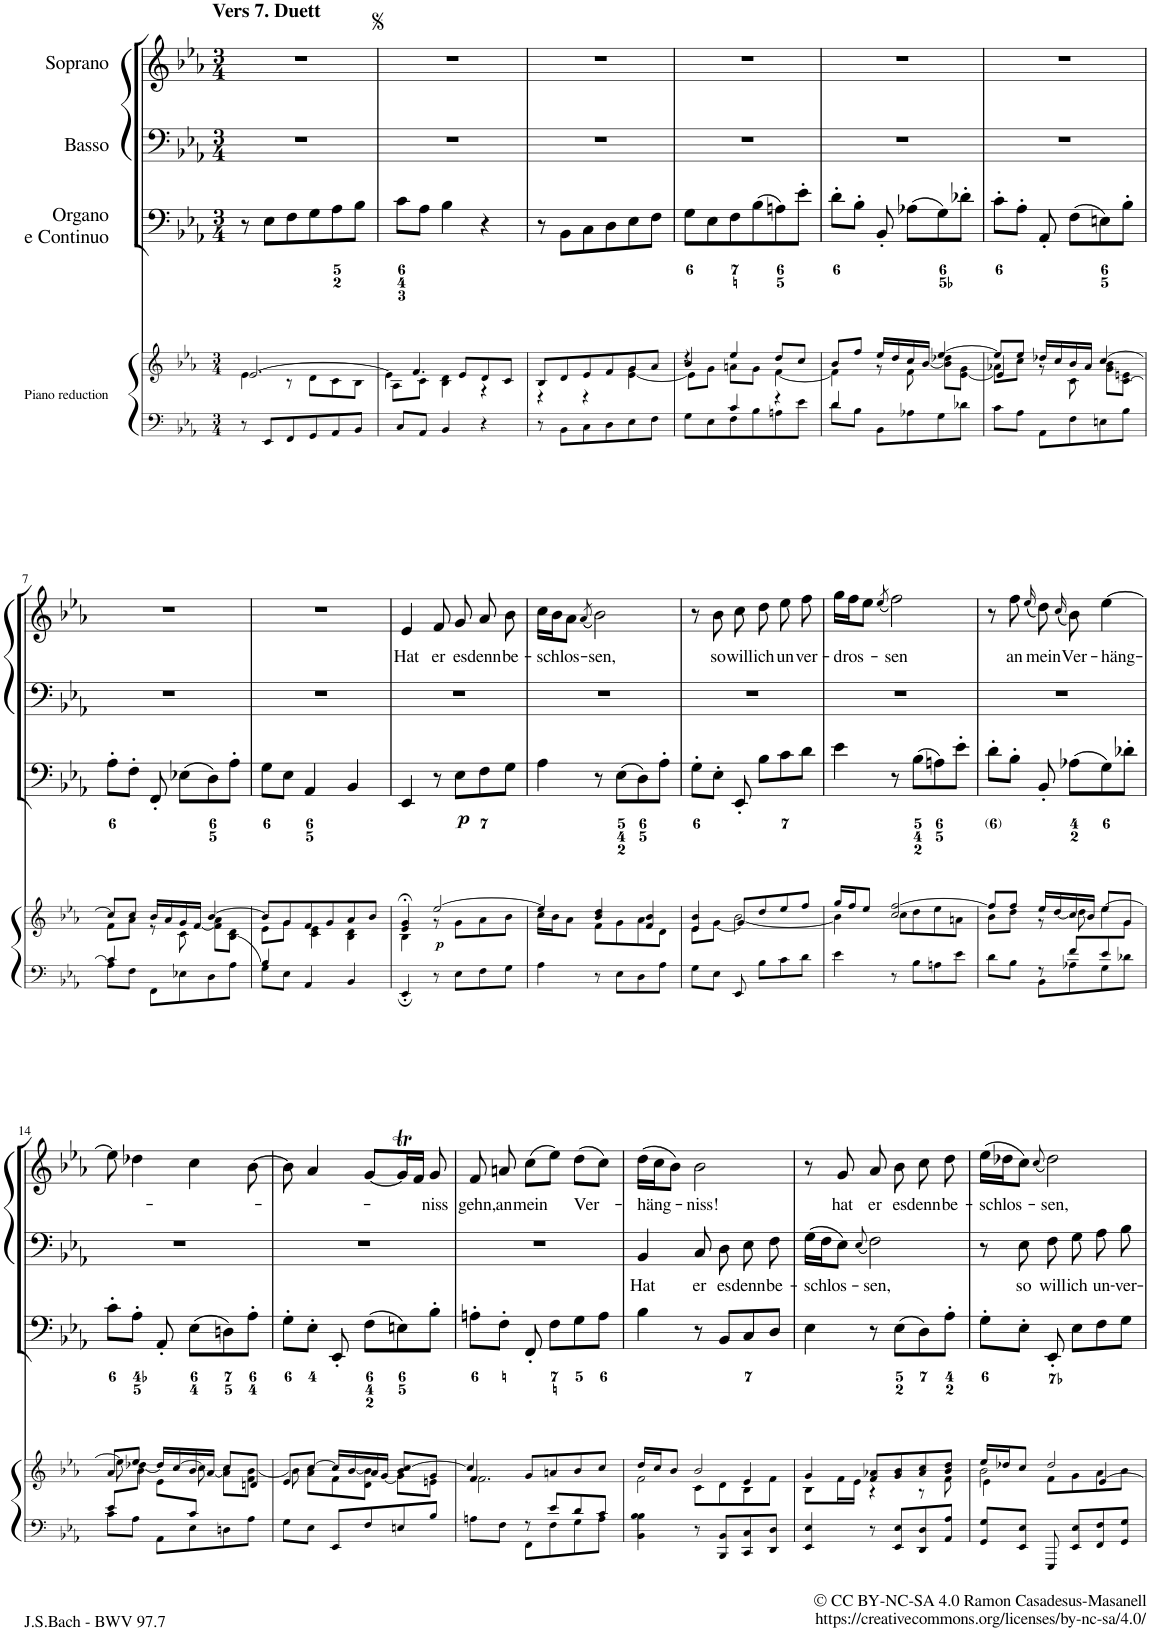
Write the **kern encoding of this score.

**kern	**kern	**kern	**kern	**text	**kern	**text
*part4	*part4	*part3	*part2	*part2	*part1	*part1
*staff5	*staff4	*staff3	*staff2	*staff2	*staff1	*staff1
*I"Piano reduction	*	*I"Organo e Continuo	*I"Basso	*	*I"Soprano	*
*I'Pno	*	*	*	*	*	*
*stria5	*stria5	*	*	*	*	*
*clefF4	*clefG2	*clefF4	*clefF4	*	*clefG2	*
*k[b-e-a-]	*k[b-e-a-]	*k[b-e-a-]	*k[b-e-a-]	*	*k[b-e-a-]	*
*M3/4	*M3/4	*M3/4	*M3/4	*	*M3/4	*
=1	=1	=1	=1	=1	=1	=1
*	*^	*	*	*	*	*
!	!	!	!	!	!	!LO:TX:a:B:t=Vers 7. Duett	!
8r	[2.e-/	4e-\	8r	2.r	.	2.r	.
8EE-/L	.	.	8E-\L	.	.	.	.
8FF/	.	8r	8F\	.	.	.	.
8GG/	.	8d\L	8G\	.	.	.	.
8AA-/	.	8c\	8A-\	.	.	.	.
8BB-/J	.	8B-\J	8B-\J	.	.	.	.
=2	=2	=2	=2	=2	=2	=2	=2
*	*	*^	*	*	*	*	*
8C/L	4.f/	8A-\L	4e-\]	8c\L	2.r	.	2.r	.
8AA-/J	.	8c\J	.	8A-\J	.	.	.	.
4BB-/	.	4B-\ 4d\	2ryy	4B-\	.	.	.	.
.	8e-/L	.	.	.	.	.	.	.
4r	8d/	4r	.	4r	.	.	.	.
.	8c/J	.	.	.	.	.	.	.
*	*	*v	*v	*	*	*	*	*
=3	=3	=3	=3	=3	=3	=3	=3
8r	8B-/L	4r	8r	2.r	.	2.r	.
8BB-\L	8d/	.	8BB-\L	.	.	.	.
8C\	8e-/	4r	8C\	.	.	.	.
8D\	8f/	.	8D\	.	.	.	.
8E-\	8g/	[4e-\ 4g\	8E-\	.	.	.	.
8F\J	8a-/J	.	8F\J	.	.	.	.
=4	=4	=4	=4	=4	=4	=4	=4
*^	*	*^	*	*	*	*	*
4ryy	8G\L	4r	8e-\L]	4b-/	8G\L	2.r	.	2.r	.
.	8E-\	.	8g\J	.	8E-\	.	.	.	.
4c/	8F\	4ee-/	8an\L	2ryy	8F\	.	.	.	.
.	8B-\	.	8g\J	.	(8B-\	.	.	.	.
4r	8An\	8dd/L	[4f\	.	8An\)	.	.	.	.
.	8e-\J	8cc/J	.	.	8e-'\J	.	.	.	.
*	*	*	*v	*v	*	*	*	*	*
=5	=5	=5	=5	=5	=5	=5	=5	=5
4d/	8d\L	8b-/L	4f\]	8d'\L	2.r	.	2.r	.
.	8B-\J	8ff/J	.	8B-'\J	.	.	.	.
2ryy	8BB-\L	16ee-/LL	8r	8BB-'/	.	.	.	.
.	.	16dd/	.	.	.	.	.	.
.	8A-X\	16cc/	8f\	(8A-X\L	.	.	.	.
.	.	[<16b-/JJ	.	.	.	.	.	.
.	8G\	[4ee-/	8b-\] 8dd-X\L	8G\)	.	.	.	.
.	8d-X\J	.	[8e-\ 8g\J	8d-X'\J	.	.	.	.
*v	*v	*	*	*	*	*	*	*
=6	=6	=6	=6	=6	=6	=6	=6
*	*	*^	*	*	*	*	*
8c\L	8ee-/L]	8a-X\L	4e-/]	8c'\L	2.r	.	2.r	.
8A-\J	8ee-/J	8cc\J	.	8A-'\J	.	.	.	.
8AA-\L	16dd-X/LL	8r	2ryy	8AA-'/	.	.	.	.
.	16cc/	.	.	.	.	.	.	.
8F\	16b-/	8c\	.	(8F\L	.	.	.	.
.	16a-/JJ	.	.	.	.	.	.	.
8En\	[4cc/	8g\ 8b-\L	.	8En\)	.	.	.	.
8B-\J	.	[>8c\ 8en\J	.	8B-'\J	.	.	.	.
*	*	*v	*v	*	*	*	*	*
!!LO:LB:g=z
=7	=7	=7	=7	=7	=7	=7	=7
*^	*	*	*	*	*	*	*
4c/]	8A-\L	8cc/L]	8f\L	8A-'\L	2.r	.	2.r	.
.	8F\J	8cc/J	8a-\J	8F'\J	.	.	.	.
2ryy	8FF\L	16b-/LL	8r	8FF'/	.	.	.	.
.	.	16a-/	.	.	.	.	.	.
.	8E-X\	16g/	8c\	(8E-X\L	.	.	.	.
.	.	[<16f/JJ	.	.	.	.	.	.
.	8D\	[4b-/	8f\] 8a-\L	8D\)	.	.	.	.
.	8A-\J	.	[>8B-\ 8d\J	8A-'\J	.	.	.	.
=8	=8	=8	=8	=8	=8	=8	=8	=8
4B-/]	8G\L	8b-/L]	8e-\L	8G\L	2.r	.	2.r	.
.	8E-\J	8g/	8g\J	8E-\J	.	.	.	.
4AA-/	2ryy	8f/	4c\ 4e-\	4AA-/	.	.	.	.
.	.	8g/	.	.	.	.	.	.
4BB-/	.	8a-/	4B-\ 4d\	4BB-/	.	.	.	.
.	.	8b-/J	.	.	.	.	.	.
*v	*v	*	*	*	*	*	*	*
=9	=9	=9	=9	=9	=9	=9	=9
!	!	!	!	!	!	!	!LO:LY:b
4EE-;/	4e-/;< 4g/;<	4B-\	4EE-/	2.r	.	4e-/	Hat
!	!	!	!	!	!	!	!LO:LY:b
8r	[2ee-/	8r	8r	.	.	8f/	er
!	!	!	!	!	!	!	!LO:LY:b
8E-\L	.	8g\L	8E-\L	.	.	8g/	es
!	!	!	!	!	!	!	!LO:LY:b
8F\	.	8a-\	8F\	.	.	8a-/	denn
!	!	!	!	!	!	!	!LO:LY:b
8G\J	.	8b-\J	8G\J	.	.	8b-\	be-
=10	=10	=10	=10	=10	=10	=10	=10
!	!	!	!	!	!	!	!LO:LY:b
4A-\	4ee-/]	16cc\LL	4A-\	2.r	.	16cc\LL	-schlos-
.	.	16b-\J	.	.	.	16b-\J	.
.	.	8a-\J	.	.	.	8a-\J	.
.	.	.	.	.	.	(8qa-/	.
!	!	!	!	!	!	!	!LO:LY:b
8r	4b-/ 4dd/	8f\L	8r	.	.	2b-\)	-sen,
8E-\L	.	8g\	(8E-\L	.	.	.	.
8D\	4f/ 4b-/	8a-\	8D\)	.	.	.	.
8A-\J	.	8d\J	8A-'\J	.	.	.	.
=11	=11	=11	=11	=11	=11	=11	=11
8G\L	4e-/ 4b-/	8e-\L	8G'\L	2.r	.	8r	.
!	!	!	!	!	!	!	!LO:LY:b
8E-\J	.	[8g\J	8E-'\J	.	.	8b-\	so
!	!	!	!	!	!	!	!LO:LY:b
8EE-/	8g/L]	[2b-\	8EE-'/	.	.	8cc\	will
!	!	!	!	!	!	!	!LO:LY:b
8B-\L	8dd/	.	8B-\L	.	.	8dd\	ich
!	!	!	!	!	!	!	!LO:LY:b
8c\	8ee-/	.	8c\	.	.	8ee-\	un-
!	!	!	!	!	!	!	!LO:LY:b
8d\J	8ff/J	.	8d\J	.	.	8ff\	-ver-
=12	=12	=12	=12	=12	=12	=12	=12
!	!	!	!	!	!	!	!LO:LY:b
4e-\	16gg/LL	4b-\]	4e-\	2.r	.	16gg\LL	-dros-
.	16ff/J	.	.	.	.	16ff\J	.
.	8ee-/J	.	.	.	.	8ee-\J	.
.	.	.	.	.	.	(8qee-/	.
!	!	!	!	!	!	!	!LO:LY:b
8r	2cc/ [2ff/	8cc\L	8r	.	.	2ff\)	-sen
8B-\L	.	8dd\	(8B-\L	.	.	.	.
8An\	.	8ee-\	8An\)	.	.	.	.
8e-\J	.	8an\J	8e-'\J	.	.	.	.
=13	=13	=13	=13	=13	=13	=13	=13
*^	*	*^	*	*	*	*	*
4ryy	8d\L	8ff/L]	8b-\L	8ryy	8d'\L	2.r	.	8r	.
!	!	!	!	!	!	!	!	!	!LO:LY:b
*	*	*	*v	*v	*	*	*	*	*
.	8B-\J	8ff/J	8dd\J	8B-'\J	.	.	8ff\	an
.	.	.	.	.	.	.	(16qee-/	.
!	!	!	!	!	!	!	!	!LO:LY:b
8r	8BB-\L	16ee-/LL	8r	8BB-'/	.	.	8dd\)	mein
.	.	[<16dd/	.	.	.	.	.	.
.	.	.	.	.	.	.	(16qcc/	.
!	!	!	!	!	!	!	!	!LO:LY:b
8f/L	8A-X\	16cc/	8dd\]	(8A-X\L	.	.	8b-\)	Ver-
.	.	16b-/JJ	.	.	.	.	.	.
!	!	!	!	!	!	!	!	!LO:LY:b
8e-/	8G\	8ee-/L	[>4ee-\	8G\)	.	.	[4ee-\	-häng-
*	*	*	*^	*	*	*	*	*
8ryy	8d-X\J	8g/J	.	8g\J	8d-X'\J	.	.	.	.
!!LO:LB:g=z
=14	=14	=14	=14	=14	=14	=14	=14	=14	=14
8e-/L	8c\L	8a-/L	8ee-\]	8ryy	8c'\L	2.r	.	8ee-\]	.
4ryy	8A-\J	8ee-/J	[4dd-X\	8b-\J	8A-'\J	.	.	4dd-X\	.
.	8AA-\L	16dd-/LL]	.	8e-\L	8AA-'/	.	.	.	.
.	.	[>16cc/	.	.	.	.	.	.	.
8c/J	8E-\	16b-/	8cc\]	4.ryy	(8E-\L	.	.	4cc\	.
.	.	[<16a-/JJ	.	.	.	.	.	.	.
4ryy	8Dn\	8cc/L	8a-\] 8cc\L	.	8Dn\)	.	.	.	.
.	8A-\J	8dn/J	8f\ [8b-\J	.	8A-'\J	.	.	[8b-\	.
*v	*v	*	*	*	*	*	*	*	*
*	*	*v	*v	*	*	*	*	*
=15	=15	=15	=15	=15	=15	=15	=15
8G\L	8e-/L	8b-\]	8G'\L	2.r	.	8b-\]	.
8E-\J	[8cc/J	8a-\ 8cc\L	8E-'\J	.	.	4a-/	.
8EE-/L	16cc/LL]	8f\	8EE-'/	.	.	.	.
.	[<16b-/	.	.	.	.	.	.
8F/	16a-/	8d\ 8b-\]J	(8F\L	.	.	[8g/L	.
.	[<16g/JJ	.	.	.	.	.	.
8En/	8b-/ [8cc/L	8g\L]	8En\)	.	.	16gt/L]	.
.	.	.	.	.	.	16f/JJ	.
!	!	!	!	!	!	!	!LO:LY:b
8B-/J	8g/J	8en\J	8B-'\J	.	.	8g/	-niss
=16	=16	=16	=16	=16	=16	=16	=16
*^	*	*^	*	*	*	*	*
!	!	!	!	!	!	!	!	!	!LO:LY:b
4ryy	8An\L	4f/	2.f\	4cc/]	8An'\L	2.r	.	8f/	gehn,
!	!	!	!	!	!	!	!	!	!LO:LY:b
.	8F\J	.	.	.	8F'\J	.	.	8an/	an
!	!	!	!	!	!	!	!	!	!LO:LY:b
8r	8FF\L	8g/L	.	2ryy	8FF'/	.	.	(8cc\L	mein
8e-/L	8F\	8an/	.	.	8F\L	.	.	8ee-\J)	.
!	!	!	!	!	!	!	!	!	!LO:LY:b
8d/	8G\	8b-/	.	.	8G\	.	.	(8dd\L	Ver-
8c/J	8A\J	8cc/J	.	.	8A\J	.	.	8cc\J)	.
=17	=17	=17	=17	=17	=17	=17	=17	=17	=17
!	!	!	!	!	!	!	!LO:LY:b	!	!LO:LY:b
4B-\	4BB-\ 4B-\	16dd/LL	4ryy	2f\	4B-\	4BB-/	Hat	(16dd\LL	-häng-
.	.	16cc/J	.	.	.	.	.	16cc\J	.
.	.	8b-/J	.	.	.	.	.	8b-\J)	.
!	!	!	!	!	!	!	!LO:LY:b	!	!LO:LY:b
2ryy	8r	2b-/	8c\L	.	8r	8C/	er	2b-\	-niss!
!	!	!	!	!	!	!	!LO:LY:b	!	!
.	8BBB-/ 8BB-/L	.	8d\	.	8BB-/L	8D\	es	.	.
!	!	!	!	!	!	!	!LO:LY:b	!	!
.	8CC/ 8C/	.	8B-\	4e-/	8C/	8E-\	denn	.	.
!	!	!	!	!	!	!	!LO:LY:b	!	!
.	8DD/ 8D/J	.	8f\J	.	8D/J	8F\	be-	.	.
*	*	*	*v	*v	*	*	*	*	*
=18	=18	=18	=18	=18	=18	=18	=18	=18
!	!	!	!	!	!	!LO:LY:b	!	!
*v	*v	*	*	*	*	*	*	*
4EE-/ 4E-/	4g/	8B-\L	4E-\	(16G\LL	-schlos-	8r	.
.	.	.	.	16F\J	.	.	.
!	!	!	!	!	!	!	!LO:LY:b
.	.	16f\L	.	8E-\J)	.	8g/	hat
.	.	16e-\JJ	.	.	.	.	.
.	.	.	.	(8qE-/	.	.	.
!	!	!	!	!	!LO:LY:b	!	!LO:LY:b
8r	8f/ 8a-X/L	4r	8r	2F\)	-sen,	8a-/	er
!	!	!	!	!	!	!	!LO:LY:b
8EE-/ 8E-/L	8g/ 8b-/	.	(8E-\L	.	.	8b-\	es
!	!	!	!	!	!	!	!LO:LY:b
8DD/ 8D/	8a-/ 8cc/	8r	8D\)	.	.	8cc\	denn
!	!	!	!	!	!	!	!LO:LY:b
8AA-/ 8A-/J	8b-/ 8dd/J	8f\	8A-'\J	.	.	8dd\	be-
=19	=19	=19	=19	=19	=19	=19	=19
*	*	*^	*	*	*	*	*
!	!	!	!	!	!	!	!	!LO:LY:b
8GG/ 8G/L	16ee-/LL	4e-\	2b-\	8G'\L	8r	.	(16ee-\LL	-schlos-
.	16dd-X/J	.	.	.	.	.	16dd-X\J	.
!	!	!	!	!	!	!LO:LY:b	!	!
8EE-/ 8E-/J	8cc/J	.	.	8E-'\J	8E-\	so	8cc\J)	.
.	.	.	.	.	.	.	(8qcc/	.
!	!	!	!	!	!	!LO:LY:b	!	!LO:LY:b
8EEE-/	2dd-/	8f\L	.	8EE-'/	8F\	will	2dd-\)	-sen,
!	!	!	!	!	!	!LO:LY:b	!	!
8EE-/ 8E-/L	.	8g\	.	8E-\L	8G\	ich	.	.
!	!	!	!	!	!	!LO:LY:b	!	!
8FF/ 8F/	.	8a-\	[4e-/	8F\	8A-\	un-	.	.
!	!	!	!	!	!	!LO:LY:b	!	!
8GG/ 8G/J	.	8b-\J	.	8G\J	8B-\	-ver-	.	.
*	*v	*v	*v	*	*	*	*	*
=	=	=	=	=	=	=
*-	*-	*-	*-	*-	*-	*-
